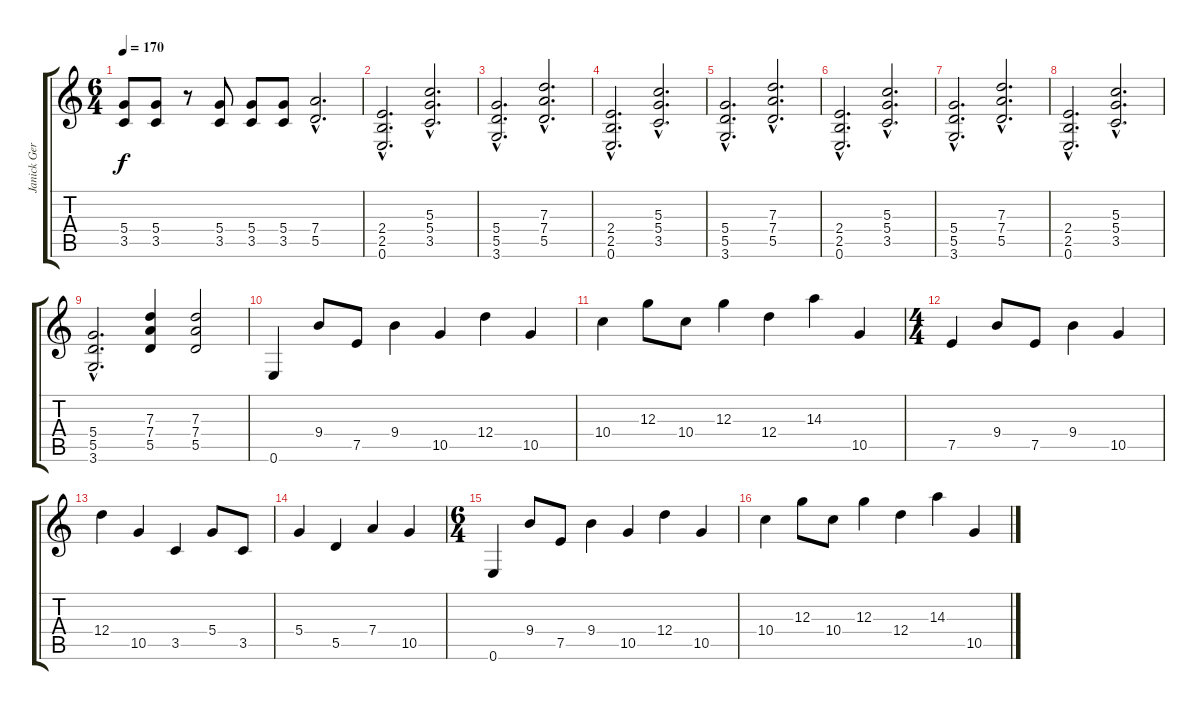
\track ("Janick Gers" "Janick Ger") {instrument distortionguitar}
\staff {score tabs}
\tuning (E4 B3 G3 D3 A2 E2) {hide}
\ts (6 4)
\tempo 170
\clef g2
\ks c
(5.4 3.5).8{dy f instrument electricguitarjazz} (5.4 3.5).8 r.8 (5.4 3.5).8 (5.4 3.5).8 (5.4 3.5).8 (7.4{hac} 5.5{hac}).2{d} |
(2.4{hac} 2.5{hac} 0.6{hac}).2{d volume 8} (5.3{hac} 5.4{hac} 3.5{hac}).2{d} |
(5.4{hac} 5.5{hac} 3.6{hac}).2{d} (7.3{hac} 7.4{hac} 5.5{hac}).2{d} |
(2.4{hac} 2.5{hac} 0.6{hac}).2{d volume 8} (5.3{hac} 5.4{hac} 3.5{hac}).2{d} |
(5.4{hac} 5.5{hac} 3.6{hac}).2{d} (7.3{hac} 7.4{hac} 5.5{hac}).2{d} |
(2.4{hac} 2.5{hac} 0.6{hac}).2{d volume 8} (5.3{hac} 5.4{hac} 3.5{hac}).2{d} |
(5.4{hac} 5.5{hac} 3.6{hac}).2{d} (7.3{hac} 7.4{hac} 5.5{hac}).2{d} |
(2.4{hac} 2.5{hac} 0.6{hac}).2{d volume 8} (5.3{hac} 5.4{hac} 3.5{hac}).2{d} |
(5.4{hac} 5.5{hac} 3.6{hac}).2{d} (7.3 7.4 5.5).4 (7.3 7.4 5.5).2 |
0.6.4{volume 9 instrument electricguitarclean} 9.4.8 7.5.8 9.4.4 10.5.4 12.4.4 10.5.4 |
10.4.4 12.3.8 10.4.8 12.3.4 12.4.4 14.3.4 10.5.4 |
\ts (4 4)
7.5.4 9.4.8 7.5.8 9.4.4 10.5.4 |
12.4.4 10.5.4 3.5.4 5.4.8 3.5.8 |
5.4.4 5.5.4 7.4.4 10.5.4 |
\ts (6 4)
0.6.4{volume 9 instrument electricguitarclean} 9.4.8 7.5.8 9.4.4 10.5.4 12.4.4 10.5.4 |
10.4.4 12.3.8 10.4.8 12.3.4 12.4.4 14.3.4 10.5.4
